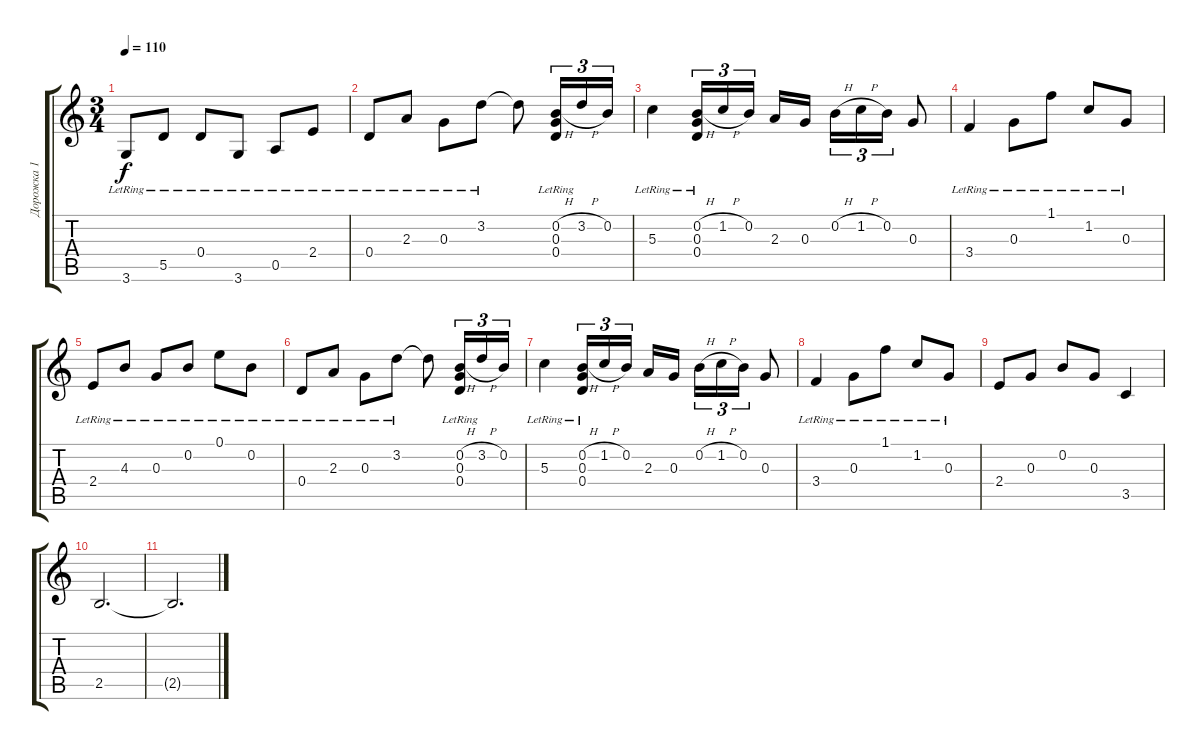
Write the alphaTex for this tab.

\track ("Дорожка 1" "Дорожка 1") {instrument acousticguitarsteel}
\staff {score tabs}
\tuning (E4 B3 G3 D3 A2 E2) {hide}
\ts (3 4)
\tempo 110
\clef g2
\ks c
3.6{lr}.8{dy f} 5.5{lr}.8 0.4{lr}.8 3.6{lr}.8 0.5{lr}.8 2.4{lr}.8 |
0.4{lr}.8 2.3{lr}.8 0.3{lr}.8 3.2{lr}.8 3.2{t}.8 (0.2{h} 0.3{lr} 0.4{lr}).16{tu (3 2)} 3.2{h}.16{tu (3 2)} 0.2.16{tu (3 2)} |
5.3{lr}.4 (0.2{h lr} 0.3{lr} 0.4{lr}).16{tu (3 2)} 1.2{h}.16{tu (3 2)} 0.2.16{tu (3 2) beam splitsecondary} 2.3.16 0.3.16 0.2{h}.16{tu (3 2)} 1.2{h}.16{tu (3 2)} 0.2.16{tu (3 2)} 0.3.8 |
3.4{lr}.4 0.3{lr}.8 1.1{lr}.8 1.2{lr}.8 0.3{lr}.8 |
2.4{lr}.8 4.3{lr}.8 0.3{lr}.8 0.2{lr}.8 0.1{lr}.8 0.2{lr}.8 |
0.4{lr}.8 2.3{lr}.8 0.3{lr}.8 3.2{lr}.8 3.2{t}.8 (0.2{h} 0.3{lr} 0.4{lr}).16{tu (3 2)} 3.2{h}.16{tu (3 2)} 0.2.16{tu (3 2)} |
5.3{lr}.4 (0.2{h lr} 0.3{lr} 0.4{lr}).16{tu (3 2)} 1.2{h}.16{tu (3 2)} 0.2.16{tu (3 2) beam splitsecondary} 2.3.16 0.3.16 0.2{h}.16{tu (3 2)} 1.2{h}.16{tu (3 2)} 0.2.16{tu (3 2)} 0.3.8 |
3.4{lr}.4 0.3{lr}.8 1.1{lr}.8 1.2{lr}.8 0.3{lr}.8 |
2.4.8 0.3.8 0.2.8 0.3.8 3.5.4 |
2.5.2{d} |
2.5{t}.2{d}
